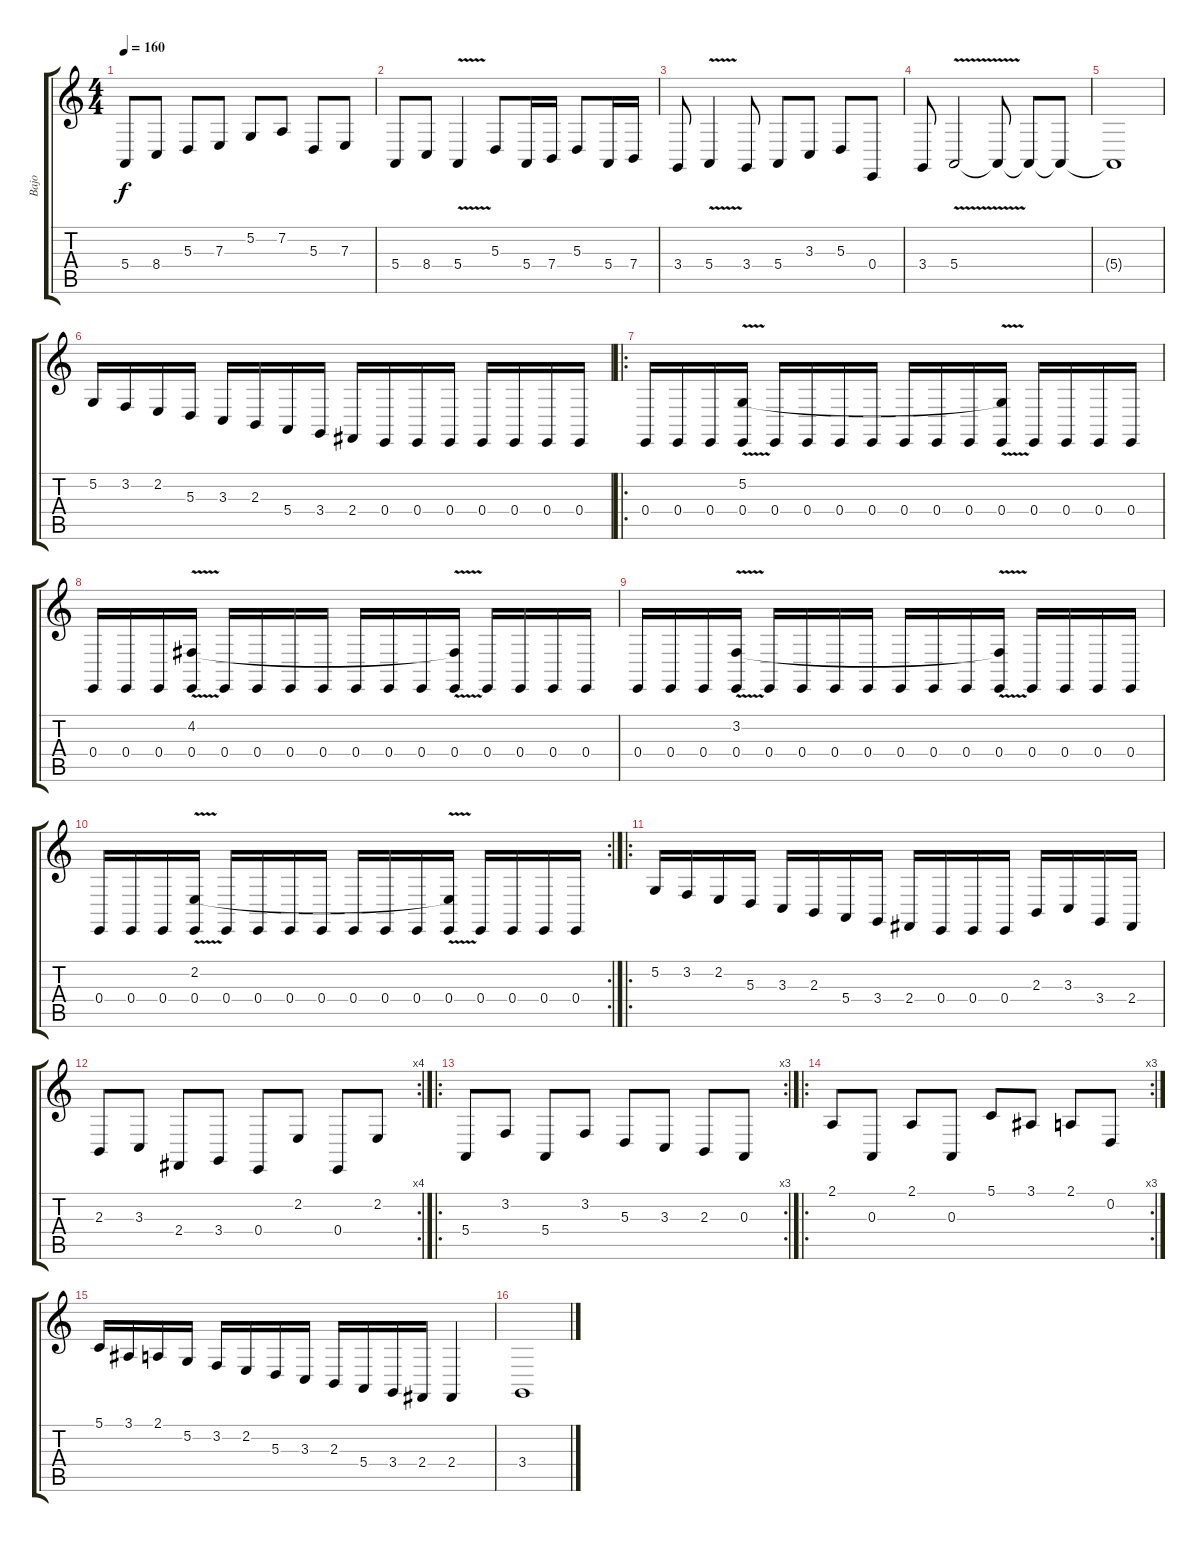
\track ("Bajo" "Bajo") {instrument electricbassfinger}
\staff {score tabs}
\tuning (G2 D2 A1 E1 B0 E2) {hide}
\ts (4 4)
\tempo 160
\clef g2
\ks c
5.4.8{dy f instrument electricbassfinger} 8.4.8 5.3.8 7.3.8 5.2.8 7.2.8 5.3.8 7.3.8 |
5.4.8 8.4.8 5.4{v}.4 5.3.8 5.4.16 7.4.16 5.3.8 5.4.16 7.4.16 |
3.4.8 5.4{v}.4 3.4.8 5.4.8 3.3.8 5.3.8 0.4.8 |
3.4.8 5.4{v}.2 5.4{t}.8 5.4{t}.8 5.4{t}.8 |
5.4{t}.1 |
5.2.16 3.2.16 2.2.16 5.3.16 3.3.16 2.3.16 5.4.16 3.4.16 2.4.16 0.4.16 0.4.16 0.4.16 0.4.16 0.4.16 0.4.16 0.4.16 |
\ro
0.4.16 0.4.16 0.4.16 (5.2{v} 0.4{v}).16 0.4.16 0.4.16 0.4.16 0.4.16 0.4.16 0.4.16 0.4.16 (5.2{t} 0.4).16 0.4.16 0.4.16 0.4.16 0.4.16 |
0.4.16 0.4.16 0.4.16 (4.2{v} 0.4{v}).16 0.4.16 0.4.16 0.4.16 0.4.16 0.4.16 0.4.16 0.4.16 (4.2{t} 0.4).16 0.4.16 0.4.16 0.4.16 0.4.16 |
0.4.16 0.4.16 0.4.16 (3.2{v} 0.4{v}).16 0.4.16 0.4.16 0.4.16 0.4.16 0.4.16 0.4.16 0.4.16 (3.2{t} 0.4).16 0.4.16 0.4.16 0.4.16 0.4.16 |
\rc 2
0.4.16 0.4.16 0.4.16 (2.2{v} 0.4{v}).16 0.4.16 0.4.16 0.4.16 0.4.16 0.4.16 0.4.16 0.4.16 (2.2{t} 0.4).16 0.4.16 0.4.16 0.4.16 0.4.16 |
\ro
5.2.16 3.2.16 2.2.16 5.3.16 3.3.16 2.3.16 5.4.16 3.4.16 2.4.16 0.4.16 0.4.16 0.4.16 2.3.16 3.3.16 3.4.16 2.4.16 |
\rc 4
2.3.8 3.3.8 2.4.8 3.4.8 0.4.8 2.2.8 0.4.8 2.2.8 |
\ro
\rc 3
5.4.8 3.2.8 5.4.8 3.2.8 5.3.8 3.3.8 2.3.8 0.3.8 |
\ro
\rc 3
2.1.8 0.3.8 2.1.8 0.3.8 5.1.8 3.1.8 2.1.8 0.2.8 |
5.1.16 3.1.16 2.1.16 5.2.16 3.2.16 2.2.16 5.3.16 3.3.16 2.3.16 5.4.16 3.4.16 2.4.16 2.4.4 |
3.4.1
